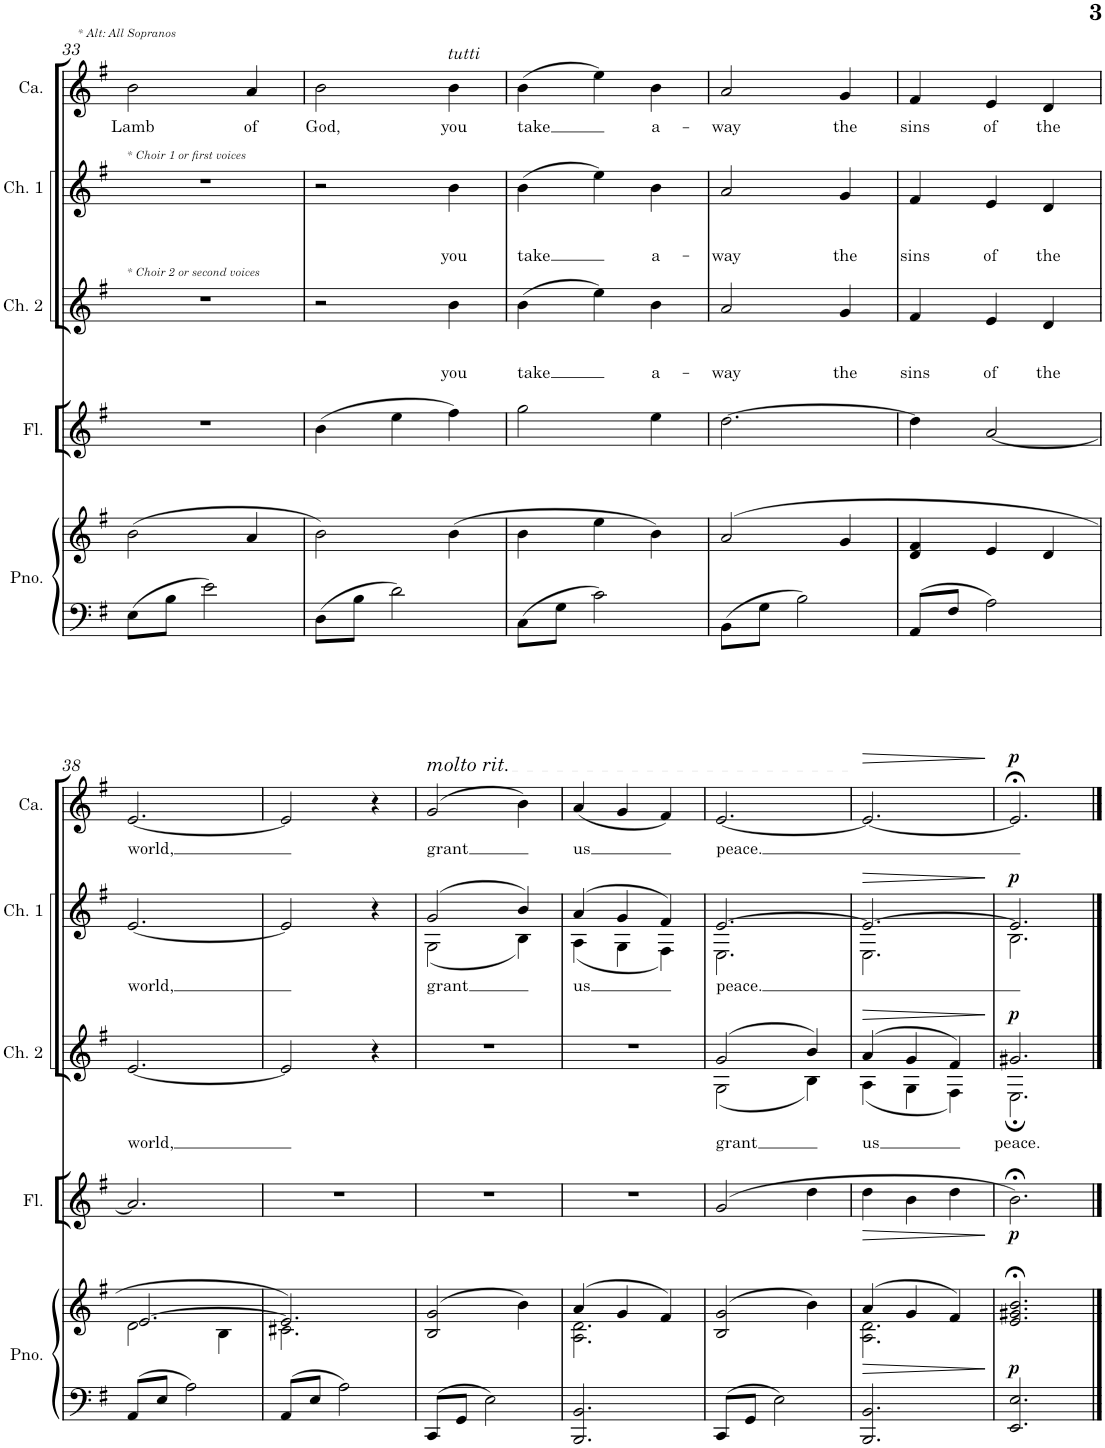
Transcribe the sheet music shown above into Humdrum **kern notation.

**kern	**kern	**dynam	**kern	**dynam	**kern	**text	**dynam	**kern	**text	**dynam	**kern	**text	**dynam
*part5	*part5	*part5	*part4	*part4	*part3	*part3	*part3	*part2	*part2	*part2	*part1	*part1	*part1
*staff6	*staff5	*staff5/6	*staff4	*staff4	*staff3	*staff3	*staff3	*staff2	*staff2	*staff2	*staff1	*staff1	*staff1
*I"Piano	*	*	*I"Flute	*	*I"Choir 2	*	*	*I"Choir 1	*	*	*I"Cantor	*	*
*I'Pno.	*	*	*I'Fl.	*	*I'Ch. 2	*	*	*I'Ch. 1	*	*	*I'Ca.	*	*
!!LO:PB:g=z
*clefF4	*clefG2	*	*clefG2	*	*clefG2	*	*	*clefG2	*	*	*clefG2	*	*
*k[f#]	*k[f#]	*	*k[f#]	*	*k[f#]	*	*	*k[f#]	*	*	*k[f#]	*	*
*M3/4	*M3/4	*	*M3/4	*	*M3/4	*	*	*M3/4	*	*	*M3/4	*	*
=33	=33	=33	=33	=33	=33	=33	=33	=33	=33	=33	=33	=33	=33
!	!	!	!	!	!	!	!	!	!	!	!LO:TX:a:i:t=* Alt&colon;&nbsp;All Sopranos	!	!
!	!	!	!	!	!	!	!	!LO:TX:a:i:t=* Choir 1 or first voices	!	!	!	!	!
!	!	!	!	!	!LO:TX:a:i:t=* Choir 2 or second voices	!	!	!	!	!	!	!	!
!	!	!	!	!	!	!	!	!	!	!	!	!LO:LY:b	!
8E\L	(2b\	.	2.r	.	2.r	.	.	2.r	.	.	2b\	Lamb	.
8B\J	.	.	.	.	.	.	.	.	.	.	.	.	.
2e\	.	.	.	.	.	.	.	.	.	.	.	.	.
!	!	!	!	!	!	!	!	!	!	!	!	!LO:LY:b	!
.	4a/	.	.	.	.	.	.	.	.	.	4a/	of	.
=34	=34	=34	=34	=34	=34	=34	=34	=34	=34	=34	=34	=34	=34
*	*	*	*	*	*^	*	*	*^	*	*	*	*	*
!	!	!	!	!	!	!	!	!	!	!	!	!	!	!LO:LY:b	!
8D\L	2b\)	.	(4b\	.	2r	2ryy	.	.	2r	2ryy	.	.	2b\	God,	.
8B\J	.	.	.	.	.	.	.	.	.	.	.	.	.	.	.
2d\	.	.	4ee\	.	.	.	.	.	.	.	.	.	.	.	.
!	!	!	!	!	!	!	!	!	!	!	!	!	!LO:TX:a:i:t=tutti	!	!
!	!	!	!	!	!	!	!LO:LY:b	!	!	!	!LO:LY:b	!	!	!LO:LY:b	!
.	(4b\	.	4ff#\)	.	4b\	4B	you	.	4b\	4B	you	.	4b\	you	.
=35	=35	=35	=35	=35	=35	=35	=35	=35	=35	=35	=35	=35	=35	=35	=35
!	!	!	!	!	!	!	!LO:LY:b	!	!	!	!LO:LY:b	!	!	!LO:LY:b	!
8C\L	4b\	.	2gg\	.	(4b\	(4B	take	.	(4b\	(4B	take	.	(4b\	take	.
8G\J	.	.	.	.	.	.	.	.	.	.	.	.	.	.	.
2c\	4ee\	.	.	.	4ee\)	4e)	.	.	4ee\)	4e)	.	.	4ee\)	.	.
!	!	!	!	!	!	!	!LO:LY:b	!	!	!	!LO:LY:b	!	!	!LO:LY:b	!
.	4b\)	.	4ee\	.	4b\	4B	a-	.	4b\	4B	a-	.	4b\	a-	.
=36	=36	=36	=36	=36	=36	=36	=36	=36	=36	=36	=36	=36	=36	=36	=36
!	!	!	!	!	!	!	!LO:LY:b	!	!	!	!LO:LY:b	!	!	!LO:LY:b	!
8BB\L	(2a/	.	[2.dd\	.	2a/	2A	-way	.	2a/	2A	-way	.	2a/	-way	.
8G\J	.	.	.	.	.	.	.	.	.	.	.	.	.	.	.
2B\	.	.	.	.	.	.	.	.	.	.	.	.	.	.	.
!	!	!	!	!	!	!	!LO:LY:b	!	!	!	!LO:LY:b	!	!	!LO:LY:b	!
.	4g/	.	.	.	4g/	4G	the	.	4g/	4G	the	.	4g/	the	.
=37	=37	=37	=37	=37	=37	=37	=37	=37	=37	=37	=37	=37	=37	=37	=37
!	!	!	!	!	!	!	!LO:LY:b	!	!	!	!LO:LY:b	!	!	!LO:LY:b	!
8AA/L	4d/ 4f#/	.	4dd\]	.	4f#/	4F#	sins	.	4f#/	4F#	sins	.	4f#/	sins	.
8F#/J	.	.	.	.	.	.	.	.	.	.	.	.	.	.	.
!	!	!	!	!	!	!	!LO:LY:b	!	!	!	!LO:LY:b	!	!	!LO:LY:b	!
2A\	4e/	.	[2a/	.	4e/	4E	of	.	4e/	4E	of	.	4e/	of	.
!	!	!	!	!	!	!	!LO:LY:b	!	!	!	!LO:LY:b	!	!	!LO:LY:b	!
.	4d/	.	.	.	4d/	4D	the	.	4d/	4D	the	.	4d/	the	.
!!LO:LB:g=z
=38	=38	=38	=38	=38	=38	=38	=38	=38	=38	=38	=38	=38	=38	=38	=38
*	*^	*	*	*	*	*	*	*	*	*	*	*	*	*	*
!	!	!	!	!	!	!	!	!LO:LY:b	!	!	!	!LO:LY:b	!	!	!LO:LY:b	!
8AA/L	[2.e/	2d\	.	2.a/]	.	[2.e/	[2.E	world,	.	[2.e/	[2.E	world,	.	[2.e/	world,	.
8E/J	.	.	.	.	.	.	.	.	.	.	.	.	.	.	.	.
2A\	.	.	.	.	.	.	.	.	.	.	.	.	.	.	.	.
.	.	4B\	.	.	.	.	.	.	.	.	.	.	.	.	.	.
=39	=39	=39	=39	=39	=39	=39	=39	=39	=39	=39	=39	=39	=39	=39	=39	=39
8AA/L	2.e/])	2.c#X\	.	2.r	.	2e/]	2E]	.	.	2e/]	2E]	.	.	2e/]	.	.
8E/J	.	.	.	.	.	.	.	.	.	.	.	.	.	.	.	.
2A\	.	.	.	.	.	.	.	.	.	.	.	.	.	.	.	.
.	.	.	.	.	.	4r	4ryy	.	.	4r	4ryy	.	.	4r	.	.
*	*v	*v	*	*	*	*	*	*	*	*	*	*	*	*	*	*
=40	=40	=40	=40	=40	=40	=40	=40	=40	=40	=40	=40	=40	=40	=40	=40
!	!	!	!	!	!	!	!	!	!	!	!	!	!LO:TX:a:t=molto rit.	!	!
!	!	!	!	!	!	!	!	!	!	!	!LO:LY:b	!	!	!LO:LY:b	!
*	*	*	*	*	*v	*v	*	*	*	*	*	*	*	*	*
8CC/L	(2B/ 2g/	.	2.r	.	2.r	.	.	(2g/	(2G\	grant	.	(2g/	grant	.
8GG/J	.	.	.	.	.	.	.	.	.	.	.	.	.	.
2E\	.	.	.	.	.	.	.	.	.	.	.	.	.	.
.	4b\)	.	.	.	.	.	.	4b/)	4B\)	.	.	4b\)	.	.
=41	=41	=41	=41	=41	=41	=41	=41	=41	=41	=41	=41	=41	=41	=41
*	*^	*	*	*	*	*	*	*	*	*	*	*	*	*
!	!	!	!	!	!	!	!	!	!	!	!LO:LY:b	!	!	!LO:LY:b	!
2.BBB/ 2.BB/	(4a/	2.A\ 2.d\	.	2.r	.	2.r	.	.	(4a/	(4A\	us	.	(4a/	us	.
.	4g/	.	.	.	.	.	.	.	4g/	4G\	.	.	4g/	.	.
.	4f#/)	.	.	.	.	.	.	.	4f#/)	4F#\)	.	.	4f#/)	.	.
*	*v	*v	*	*	*	*	*	*	*	*	*	*	*	*	*
=42	=42	=42	=42	=42	=42	=42	=42	=42	=42	=42	=42	=42	=42	=42
!	!	!	!	!	!	!LO:LY:b	!	!	!	!LO:LY:b	!	!	!LO:LY:b	!
*	*	*	*	*	*^	*	*	*	*	*	*	*	*	*
8CC/L	(2B/ 2g/	.	(2g/	.	(2g/	(2G\	grant	.	[2.e/	[2.E\	peace.	.	[2.e/	peace.	.
8GG/J	.	.	.	.	.	.	.	.	.	.	.	.	.	.	.
2E\	.	.	.	.	.	.	.	.	.	.	.	.	.	.	.
.	4b\)	.	4dd\	.	4b/)	4B\)	.	.	.	.	.	.	.	.	.
=43	=43	=43	=43	=43	=43	=43	=43	=43	=43	=43	=43	=43	=43	=43	=43
!	!	!LO:HP:b	!	!LO:HP:b	!	!	!LO:LY:b	!LO:HP:b	!	!	!	!LO:HP:b	!	!	!LO:HP:b
*	*^	*	*	*	*	*	*	*	*	*	*	*	*	*	*
2.BBB/ 2.BB/	(4a/	2.A\ 2.d\	>	4dd\	>	(4a/	(4A\	us	>	2.e/_	2.E\]	.	>	2.e/_	.	>
.	4g/	.	.	4b\	.	4g/	4G\	.	.	.	.	.	.	.	.	.
.	4f#/)	.	.	4dd\	.	4f#/)	4F#\)	.	.	.	.	.	.	.	.	.
*	*	*	*	*	*	*v	*v	*	*	*	*	*	*	*	*	*
*	*v	*v	*	*	*	*	*	*	*v	*v	*	*	*	*	*
.	.	]	.	]	.	.	]	.	.	]	.	.	]
=44	=44	=44	=44	=44	=44	=44	=44	=44	=44	=44	=44	=44	=44
!	!	!LO:DY:b	!	!LO:DY:b	!	!LO:LY:b	!LO:DY:a	!	!	!LO:DY:a	!	!	!LO:DY:a
*	*	*	*	*	*^	*	*	*^	*	*	*	*	*
2.EE/ 2.E/	2.e/;< 2.g#X/;< 2.b/;<	p	2.b;<\)	p	2.g#X/	2.E;\	peace.	p	2.e/]	2.B\	.	p	2.e;</]	.	p
*	*	*	*	*	*v	*v	*	*	*	*	*	*	*	*	*
*	*	*	*	*	*	*	*	*v	*v	*	*	*	*	*
==	==	==	==	==	==	==	==	==	==	==	==	==	==
*-	*-	*-	*-	*-	*-	*-	*-	*-	*-	*-	*-	*-	*-
